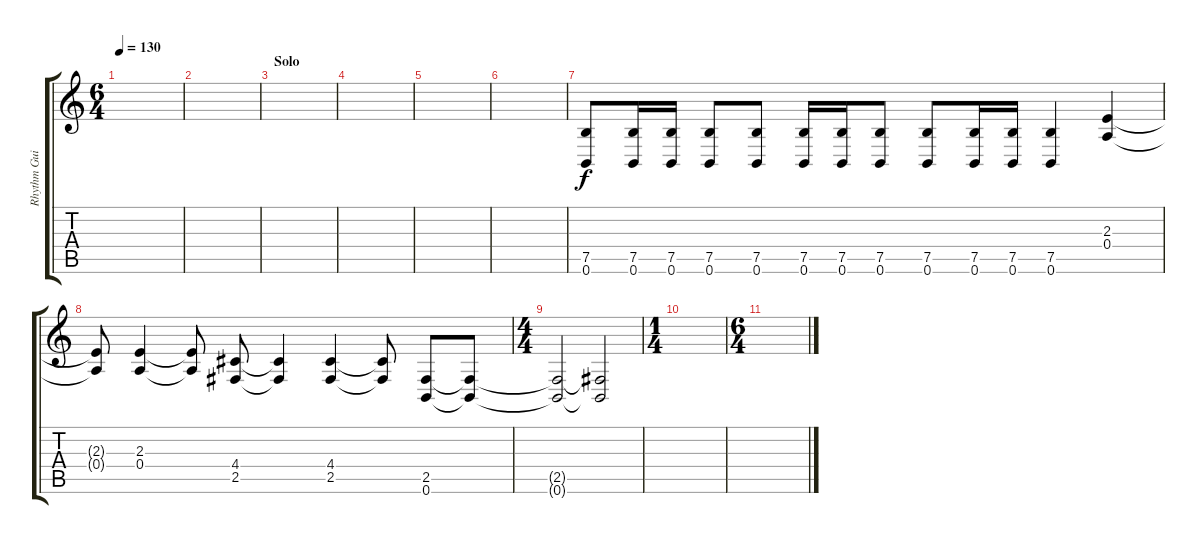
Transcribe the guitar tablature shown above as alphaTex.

\track ("Rhythm Guitar" "Rhythm Gui") {instrument distortionguitar}
\staff {score tabs}
\tuning (B3 Gb3 D3 A2 E2 B1) {hide}
\ts (6 4)
\tempo 130
\clef g2
\ks c
|
|
\section ("" "Solo")
|
|
|
|
(7.5 0.6).8 (7.5 0.6).16 (7.5 0.6).16 (7.5 0.6).8 (7.5 0.6).8 (7.5 0.6).16 (7.5 0.6).16 (7.5 0.6).8 (7.5 0.6).8 (7.5 0.6).16 (7.5 0.6).16 (7.5 0.6).4 (2.3 0.4).4 |
(2.3{t} 0.4{t}).8 (2.3 0.4).4 (2.3{t} 0.4{t}).8 (4.4 2.5).8 (4.4{t} 2.5{t}).4 (4.4 2.5).4 (4.4{t} 2.5{t}).8 (2.5 0.6).8 (2.5{t} 0.6{t}).8 |
\ts (4 4)
(2.5{t} 0.6{t}).2 (2.5{t} 0.6{t}).2 |
\ts (1 4)
|
\ts (6 4)
